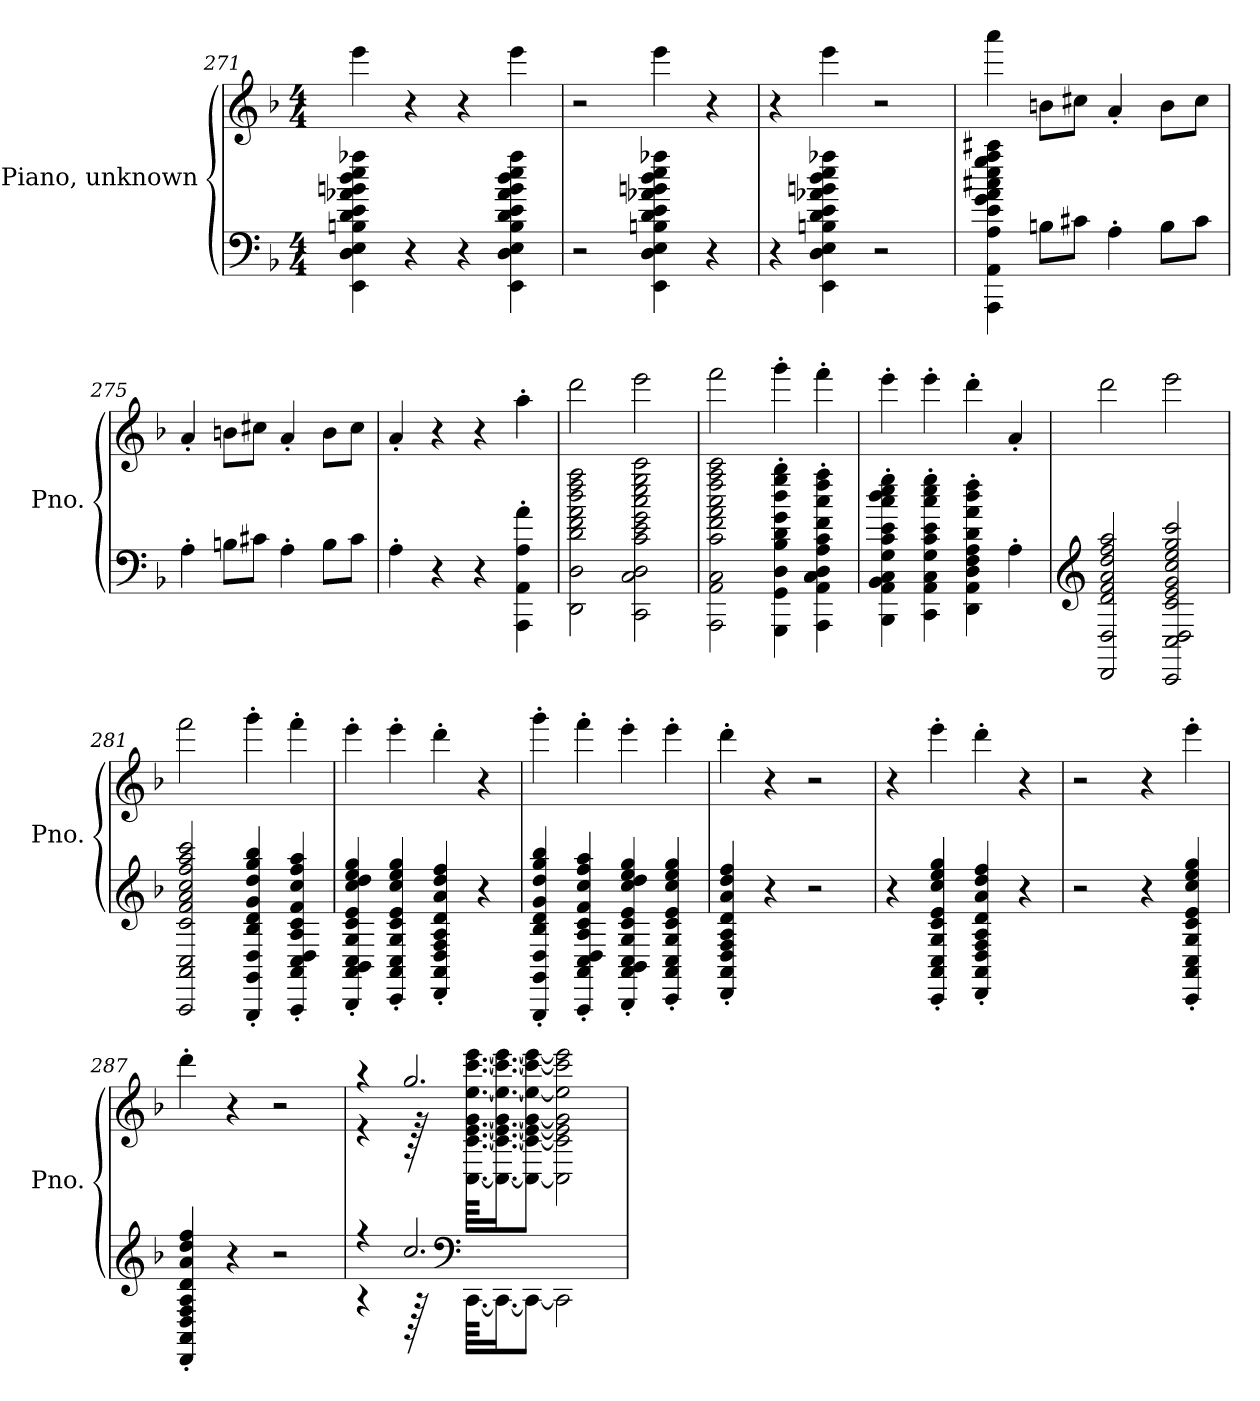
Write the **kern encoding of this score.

**kern	**kern
*part1	*part1
*staff2	*staff1
*I"Piano, unknown	*
*I'Pno.	*
*clefF4	*clefG2
*k[b-]	*k[b-]
*M4/4	*M4/4
=271	=271
4EE\ 4D\ 4E\ 4Bn\ 4d\ 4e\ 4a-X\ 4bn\ 4dd\ 4ee\ 4aa-X\	4eee\
4r	4r
4r	4r
4EE\ 4D\ 4E\ 4B\ 4d\ 4e\ 4a-\ 4b\ 4dd\ 4ee\ 4aa-\	4eee\
=272	=272
2r	2r
4EE\ 4D\ 4E\ 4Bn\ 4d\ 4e\ 4a-X\ 4bn\ 4dd\ 4ee\ 4aa-X\	4eee\
4r	4r
=273	=273
4r	4r
4EE\ 4D\ 4E\ 4Bn\ 4d\ 4e\ 4a-X\ 4bn\ 4dd\ 4ee\ 4aa-X\	4eee\
2r	2r
=274	=274
4AAA\ 4AA\ 4A\ 4e\ 4g\ 4a\ 4cc#X\ 4ee\ 4gg\ 4aa\ 4ccc#X\	4aaa\
8Bn\L	8bn\L
8c#X\J	8cc#X\J
4A'\	4a'/
8B\L	8b\L
8c#\J	8cc#\J
!!LO:PB:g=z
=275	=275
4A'\	4a'/
8Bn\L	8bn\L
8c#X\J	8cc#X\J
4A'\	4a'/
8B\L	8b\L
8c#\J	8cc#\J
=276	=276
4A'\	4a'/
4r	4r
4r	4r
4AAA\' 4AA\' 4A\' 4a\'	4aa'\
=277	=277
2DD\ 2D\ 2d\ 2f\ 2a\ 2dd\ 2ff\ 2aa\	2ddd\
2CC\ 2C\ 2D\ 2c\ 2e\ 2g\ 2cc\ 2ee\ 2gg\ 2ccc\	2eee\
=278	=278
2AAA\ 2AA\ 2C\ 2c\ 2f\ 2a\ 2cc\ 2ff\ 2aa\ 2ccc\	2fff\
4GGG\' 4GG\' 4D\' 4B-\' 4d\' 4g\' 4dd\' 4gg\' 4bb-\'	4ggg'\
4AAA\' 4AA\' 4C\' 4D\' 4A\' 4c\' 4f\' 4cc\' 4ff\' 4aa\'	4fff'\
=279	=279
4BBB-\' 4AA\' 4BB-\' 4C\' 4G\' 4c\' 4e\' 4cc\' 4dd\' 4ee\' 4gg\'	4eee'\
4CC\' 4AA\' 4C\' 4G\' 4c\' 4e\' 4cc\' 4ee\' 4gg\'	4eee'\
4DD\' 4AA\' 4D\' 4F\' 4A\' 4d\' 4a\' 4dd\' 4ff\'	4ddd'\
4A'\	4a'/
=280	=280
*clefG2	*
2DD/ 2D/ 2d/ 2f/ 2a/ 2dd/ 2ff/ 2aa/	2ddd\
2CC/ 2C/ 2D/ 2c/ 2e/ 2g/ 2cc/ 2ee/ 2gg/ 2ccc/	2eee\
=281	=281
2AAA/ 2AA/ 2C/ 2c/ 2f/ 2a/ 2cc/ 2ff/ 2aa/ 2ccc/	2fff\
4GGG/' 4GG/' 4D/' 4B-/' 4d/' 4g/' 4dd/' 4gg/' 4bb-/'	4ggg'\
4AAA/' 4AA/' 4C/' 4D/' 4A/' 4c/' 4f/' 4cc/' 4ff/' 4aa/'	4fff'\
!!LO:LB:g=z
=282	=282
4BBB-/' 4AA/' 4BB-/' 4C/' 4G/' 4c/' 4e/' 4cc/' 4dd/' 4ee/' 4gg/'	4eee'\
4CC/' 4AA/' 4C/' 4G/' 4c/' 4e/' 4cc/' 4ee/' 4gg/'	4eee'\
4DD/' 4AA/' 4D/' 4F/' 4A/' 4d/' 4a/' 4dd/' 4ff/'	4ddd'\
4r	4r
=283	=283
4GGG/' 4GG/' 4D/' 4B-/' 4d/' 4g/' 4dd/' 4gg/' 4bb-/'	4ggg'\
4AAA/' 4AA/' 4C/' 4D/' 4A/' 4c/' 4f/' 4cc/' 4ff/' 4aa/'	4fff'\
4BBB-/' 4AA/' 4BB-/' 4C/' 4G/' 4c/' 4e/' 4cc/' 4dd/' 4ee/' 4gg/'	4eee'\
4CC/' 4AA/' 4C/' 4G/' 4c/' 4e/' 4cc/' 4ee/' 4gg/'	4eee'\
=284	=284
4DD/' 4AA/' 4D/' 4F/' 4A/' 4d/' 4a/' 4dd/' 4ff/'	4ddd'\
4r	4r
2r	2r
=285	=285
4r	4r
4CC/' 4AA/' 4C/' 4G/' 4c/' 4e/' 4cc/' 4ee/' 4gg/'	4eee'\
4DD/' 4AA/' 4D/' 4F/' 4A/' 4d/' 4a/' 4dd/' 4ff/'	4ddd'\
4r	4r
=286	=286
2r	2r
4r	4r
4CC/' 4AA/' 4C/' 4G/' 4c/' 4e/' 4cc/' 4ee/' 4gg/'	4eee'\
=287	=287
4DD/' 4AA/' 4D/' 4F/' 4A/' 4d/' 4a/' 4dd/' 4ff/'	4ddd'\
4r	4r
2r	2r
=288	=288
*^	*^
4r	4r	4r	4r
2.cc/	128r	2.gg/	128r
*clefF4	*	*	*
.	[64.CC\KKLL	.	[64.C\ [64.c\ [64.e\ [64.g\ [64.ee\ [64.ccc\ [64.eee\KKLL
.	16.CC\J_	.	16.C\_ 16.c\_ 16.e\_ 16.g\_ 16.ee\_ 16.ccc\_ 16.eee\_J
.	8CC\J_	.	8C\_ 8c\_ 8e\_ 8g\_ 8ee\_ 8ccc\_ 8eee\_J
.	2CC\]	.	2C\] 2c\] 2e\] 2g\] 2ee\] 2ccc\] 2eee\]
*v	*v	*	*
*	*v	*v
=	=
*-	*-
